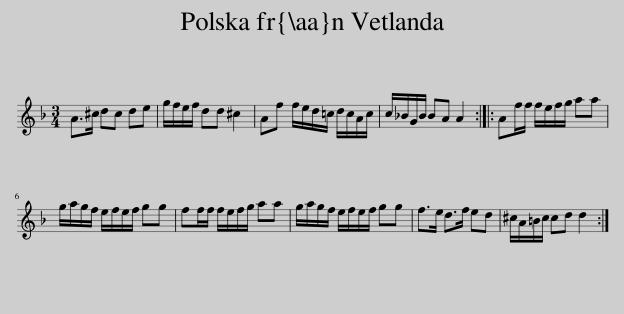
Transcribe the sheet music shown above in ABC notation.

X:1
L:1/8
M:3/4
I:linebreak $
K:Dmin
V:1 treble
V:1
 A>^c dc de | g/f/e/f/ dd ^c2 | Af f/e/d/=c/ d/c/A/c/ | c/_B/G/B/ BA A2 :: Af/f/ f/e/f/g/ aa |$ %5
 g/a/g/f/ e/f/e/f/ gg | ff/f/ f/e/f/g/ aa | g/a/g/f/ e/f/e/f/ gg | f>e d>f ed | ^c/A/=B/c/ cd d2 :| %10
